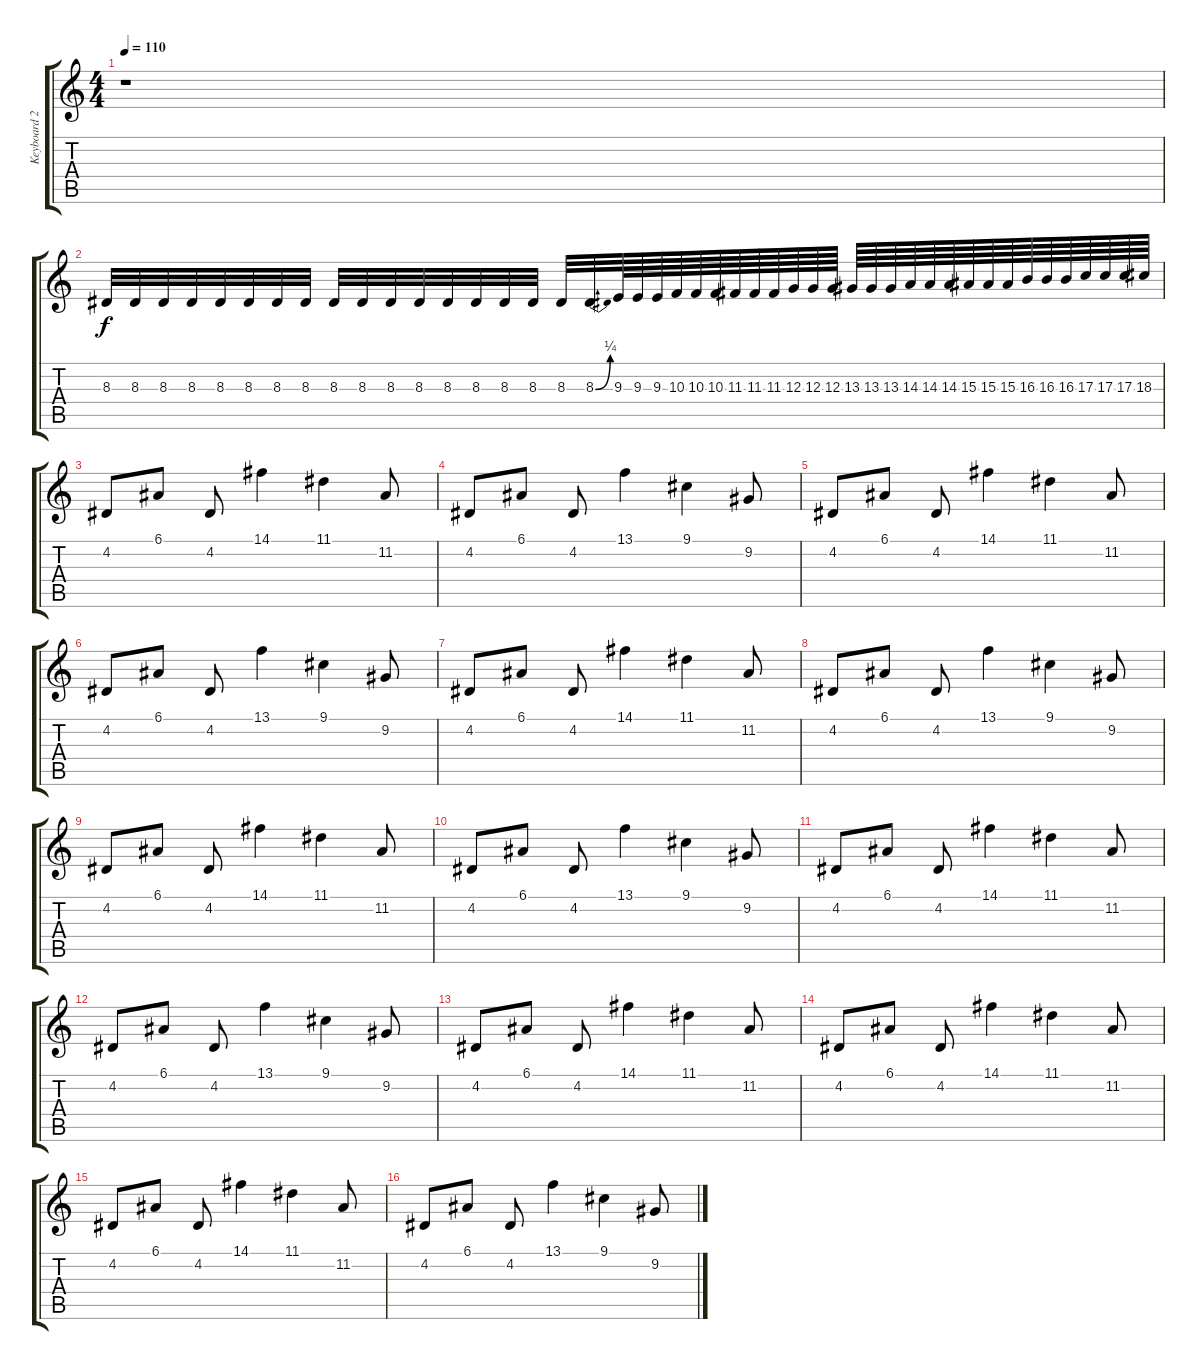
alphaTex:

\track ("Keyboard 2" "Keyboard 2") {instrument honkytonkpiano}
\staff {score tabs}
\tuning (E4 B3 G3 D3 A2 E2) {hide}
\ts (4 4)
\tempo 110
\clef g2
\ks c
r.1{dy f} |
8.3.32{instrument lead5charang} 8.3.32 8.3.32 8.3.32 8.3.32 8.3.32 8.3.32 8.3.32 8.3.32 8.3.32 8.3.32 8.3.32 8.3.32 8.3.32 8.3.32 8.3.32 8.3.32 8.3{be (bend 0 0 60 1)}.32 9.3.64 9.3.64 9.3.64 10.3.64 10.3.64 10.3.64 11.3.64 11.3.64 11.3.64 12.3.64 12.3.64 12.3.64 13.3.64 13.3.64 13.3.64 14.3.64 14.3.64 14.3.64 15.3.64 15.3.64 15.3.64 16.3.64 16.3.64 16.3.64 17.3.64 17.3.64 17.3.64 18.3.64 |
4.2.8{instrument honkytonkpiano} 6.1.8 4.2.8 14.1.4 11.1.4 11.2.8 |
4.2.8 6.1.8 4.2.8 13.1.4 9.1.4 9.2.8 |
4.2.8 6.1.8 4.2.8 14.1.4 11.1.4 11.2.8 |
4.2.8 6.1.8 4.2.8 13.1.4 9.1.4 9.2.8 |
4.2.8 6.1.8 4.2.8 14.1.4 11.1.4 11.2.8 |
4.2.8 6.1.8 4.2.8 13.1.4 9.1.4 9.2.8 |
4.2.8 6.1.8 4.2.8 14.1.4 11.1.4 11.2.8 |
4.2.8 6.1.8 4.2.8 13.1.4 9.1.4 9.2.8 |
4.2.8 6.1.8 4.2.8 14.1.4 11.1.4 11.2.8 |
4.2.8 6.1.8 4.2.8 13.1.4 9.1.4 9.2.8 |
4.2.8 6.1.8 4.2.8 14.1.4 11.1.4 11.2.8 |
4.2.8 6.1.8 4.2.8 14.1.4 11.1.4 11.2.8 |
4.2.8 6.1.8 4.2.8 14.1.4 11.1.4 11.2.8 |
4.2.8 6.1.8 4.2.8 13.1.4 9.1.4 9.2.8
